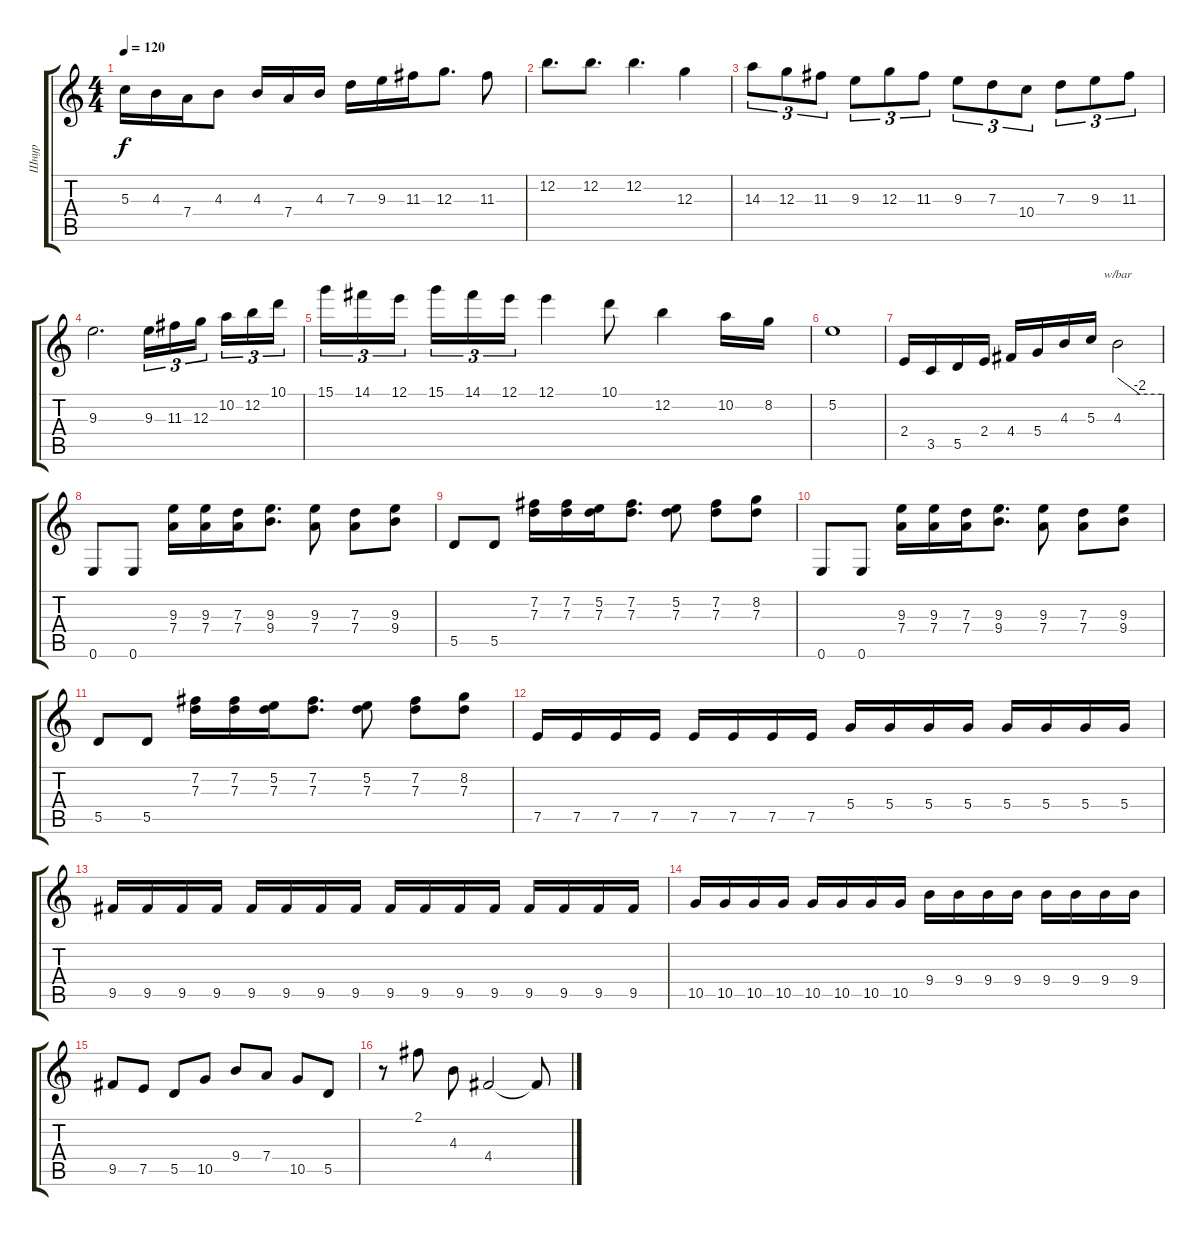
\track ("Шнур" "Шнур") {instrument distortionguitar}
\staff {score tabs}
\tuning (E4 B3 G3 D3 A2 E2) {hide}
\ts (4 4)
\tempo 120
\clef g2
\ks c
5.3.16{dy f} 4.3.16 7.4.16 4.3.8 4.3.16 7.4.16 4.3.16 7.3.16 9.3.16 11.3.16 12.3.8{d} 11.3.8 |
12.2.8{d} 12.2.8{d} 12.2.4{d} 12.3.4 |
14.3.8{tu (3 2)} 12.3.8{tu (3 2)} 11.3.8{tu (3 2)} 9.3.8{tu (3 2)} 12.3.8{tu (3 2)} 11.3.8{tu (3 2)} 9.3.8{tu (3 2)} 7.3.8{tu (3 2)} 10.4.8{tu (3 2)} 7.3.8{tu (3 2)} 9.3.8{tu (3 2)} 11.3.8{tu (3 2)} |
9.3.2{d} 9.3.16{tu (3 2)} 11.3.16{tu (3 2)} 12.3.16{tu (3 2) beam splitsecondary} 10.2.16{tu (3 2)} 12.2.16{tu (3 2)} 10.1.16{tu (3 2)} |
15.1.16{tu (3 2)} 14.1.16{tu (3 2)} 12.1.16{tu (3 2) beam splitsecondary} 15.1.16{tu (3 2)} 14.1.16{tu (3 2)} 12.1.16{tu (3 2)} 12.1.4 10.1.8 12.2.4 10.2.16 8.2.16 |
5.2.1 |
2.4.16 3.5.16 5.5.16 2.4.16 4.4.16 5.4.16 4.3.16 5.3.16 4.3.2{tbe (custom default 0 0 30 -8 60 -8)} |
0.6.8 0.6.8 (9.3 7.4).16 (9.3 7.4).16 (7.3 7.4).16 (9.3 9.4).8{d} (9.3 7.4).8 (7.3 7.4).8 (9.3 9.4).8 |
5.5.8 5.5.8 (7.2 7.3).16 (7.2 7.3).16 (5.2 7.3).16 (7.2 7.3).8{d} (5.2 7.3).8 (7.2 7.3).8 (8.2 7.3).8 |
0.6.8 0.6.8 (9.3 7.4).16 (9.3 7.4).16 (7.3 7.4).16 (9.3 9.4).8{d} (9.3 7.4).8 (7.3 7.4).8 (9.3 9.4).8 |
5.5.8 5.5.8 (7.2 7.3).16 (7.2 7.3).16 (5.2 7.3).16 (7.2 7.3).8{d} (5.2 7.3).8 (7.2 7.3).8 (8.2 7.3).8 |
7.5.16 7.5.16 7.5.16 7.5.16 7.5.16 7.5.16 7.5.16 7.5.16 5.4.16 5.4.16 5.4.16 5.4.16 5.4.16 5.4.16 5.4.16 5.4.16 |
9.5.16 9.5.16 9.5.16 9.5.16 9.5.16 9.5.16 9.5.16 9.5.16 9.5.16 9.5.16 9.5.16 9.5.16 9.5.16 9.5.16 9.5.16 9.5.16 |
10.5.16 10.5.16 10.5.16 10.5.16 10.5.16 10.5.16 10.5.16 10.5.16 9.4.16 9.4.16 9.4.16 9.4.16 9.4.16 9.4.16 9.4.16 9.4.16 |
9.5.8 7.5.8 5.5.8 10.5.8 9.4.8 7.4.8 10.5.8 5.5.8 |
r.8 2.1.8 4.3.8 4.4.2 4.4{t}.8
